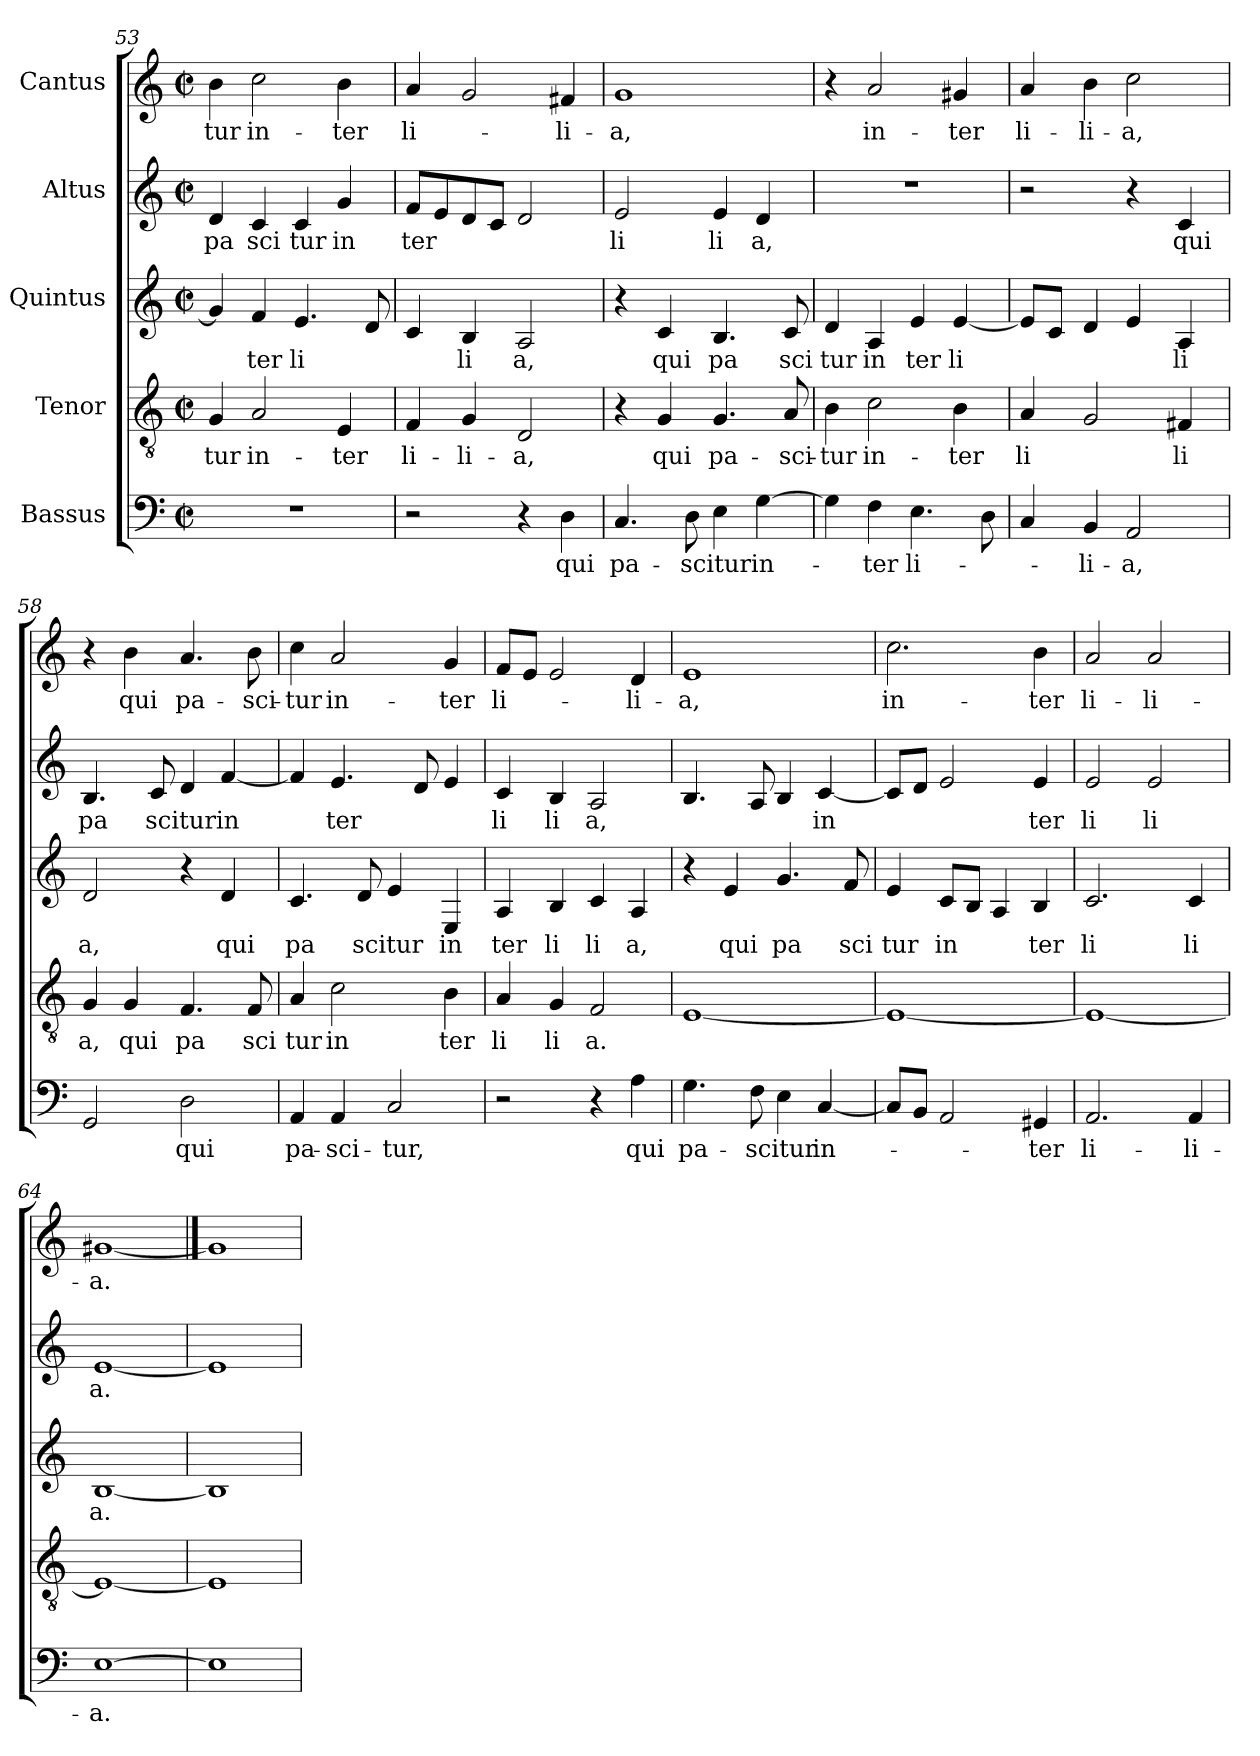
**kern	**text	**kern	**text	**kern	**text	**kern	**text	**kern	**text
*part5	*part5	*part4	*part4	*part3	*part3	*part2	*part2	*part1	*part1
*staff5	*staff5	*staff4	*staff4	*staff3	*staff3	*staff2	*staff2	*staff1	*staff1
*I"Bassus	*	*I"Tenor	*	*I"Quintus	*	*I"Altus	*	*I"Cantus	*
*clefF4	*	*clefGv2	*	*clefG2	*	*clefG2	*	*clefG2	*
*M2/2	*	*M2/2	*	*M2/2	*	*M2/2	*	*M2/2	*
*met(c|)	*	*met(c|)	*	*met(c|)	*	*met(c|)	*	*met(c|)	*
=53	=53	=53	=53	=53	=53	=53	=53	=53	=53
!	!	!	!LO:LY:b:cj	!	!	!	!LO:LY:b:cj	!	!LO:LY:b:cj
1r	.	4G/	-tur	4g/]	.	4d/	pa	4b\	-tur
!	!	!	!LO:LY:b:cj	!	!LO:LY:b:cj	!	!LO:LY:b:cj	!	!LO:LY:b:cj
.	.	2A/	in-	4f/	ter	4c/	sci	2cc\	in-
!	!	!	!	!	!LO:LY:b:cj	!	!LO:LY:b:cj	!	!
.	.	.	.	4.e/	li	4c/	tur	.	.
!	!	!	!LO:LY:b:cj	!	!	!	!LO:LY:b:cj	!	!LO:LY:b:cj
.	.	4E/	-ter	.	.	4g/	in	4b\	-ter
.	.	.	.	8d/	.	.	.	.	.
=54	=54	=54	=54	=54	=54	=54	=54	=54	=54
!	!	!	!LO:LY:b:cj	!	!	!	!LO:LY:b	!	!LO:LY:b:cj
2r	.	4F/	li-	4c/	.	8f/L	ter	4a/	li-
.	.	.	.	.	.	8e/	.	.	.
!	!	!	!LO:LY:b:cj	!	!LO:LY:b:cj	!	!	!	!
.	.	4G/	-li-	4B/	li	8d/	.	2g/	.
.	.	.	.	.	.	8c/J	.	.	.
!	!	!	!LO:LY:b:cj	!	!LO:LY:b:cj	!	!	!	!
4r	.	2D/	-a,	2A/	a,	2d/	.	.	.
!	!LO:LY:b:cj	!	!	!	!	!	!	!	!LO:LY:b:cj
4D\	qui	.	.	.	.	.	.	4f#X/	-li-
=55	=55	=55	=55	=55	=55	=55	=55	=55	=55
!	!LO:LY:b:cj	!	!	!	!	!	!LO:LY:b:cj	!	!LO:LY:b:cj
4.C/	pa-	4r	.	4r	.	2e/	li	1g	-a,
!	!	!	!LO:LY:b:cj	!	!LO:LY:b:cj	!	!	!	!
.	.	4G/	qui	4c/	qui	.	.	.	.
!	!LO:LY:b	!	!	!	!	!	!	!	!
8D\	-scitur	.	.	.	.	.	.	.	.
!	!	!	!LO:LY:b:cj	!	!LO:LY:b:cj	!	!LO:LY:b:cj	!	!
4E\	.	4.G/	pa-	4.B/	pa	4e/	li	.	.
!	!LO:LY:b:cj	!	!	!	!	!	!LO:LY:b:cj	!	!
[>4G\	in-	.	.	.	.	4d/	a,	.	.
!	!	!	!LO:LY:b:cj	!	!LO:LY:b:cj	!	!	!	!
.	.	8A/	-sci-	8c/	sci	.	.	.	.
=56	=56	=56	=56	=56	=56	=56	=56	=56	=56
!	!	!	!LO:LY:b:cj	!	!LO:LY:b:cj	!	!	!	!
4G\]	.	4B\	-tur	4d/	tur	1r	.	4r	.
!	!LO:LY:b:cj	!	!LO:LY:b:cj	!	!LO:LY:b:cj	!	!	!	!LO:LY:b:cj
4F\	-ter	2c\	in-	4A/	in	.	.	2a/	in-
!	!LO:LY:b:cj	!	!	!	!LO:LY:b:cj	!	!	!	!
4.E\	li-	.	.	4e/	ter	.	.	.	.
!	!	!	!LO:LY:b:cj	!	!LO:LY:b:cj	!	!	!	!LO:LY:b:cj
.	.	4B\	-ter	[>4e/	li	.	.	4g#X/	-ter
8D\	.	.	.	.	.	.	.	.	.
!!LO:LB:g=z
=57	=57	=57	=57	=57	=57	=57	=57	=57	=57
!	!	!	!LO:LY:b:cj	!	!	!	!	!	!LO:LY:b:cj
*	*	*^	*	*	*	*	*	*	*
4C/	.	4A/	8..ryy	li	8e/L]	.	2r	.	4a/	li-
.	.	.	.	.	8c/J	.	.	.	.	.
.	.	.	2ryy	.	.	.	.	.	.	.
!	!LO:LY:b:cj	!	!	!	!	!	!	!	!	!LO:LY:b:cj
4BB/	-li-	2G/	.	.	4d/	.	.	.	4b\	-li-
!	!LO:LY:b:cj	!	!	!	!	!	!	!	!	!LO:LY:b:cj
2AA/	-a,	.	.	.	4e/	.	4r	.	2cc\	-a,
.	.	.	4ryy	.	.	.	.	.	.	.
!	!	!	!	!LO:LY:b:cj	!	!LO:LY:b:cj	!	!LO:LY:b:cj	!	!
.	.	4F#X/	.	li	4A/	li	4c/	qui	.	.
.	.	.	32ryy	.	.	.	.	.	.	.
=58	=58	=58	=58	=58	=58	=58	=58	=58	=58	=58
!	!	!	!	!LO:LY:b:cj	!	!LO:LY:b:cj	!	!LO:LY:b:cj	!	!
*	*	*v	*v	*	*	*	*	*	*	*
2GG/	.	4G/	a,	2d/	a,	4.B/	pa	4r	.
!	!	!	!LO:LY:b:cj	!	!	!	!	!	!LO:LY:b:cj
.	.	4G/	qui	.	.	.	.	4b\	qui
!	!	!	!	!	!	!	!LO:LY:b	!	!
.	.	.	.	.	.	8c/	scitur	.	.
!	!LO:LY:b:cj	!	!LO:LY:b:cj	!	!	!	!	!	!LO:LY:b:cj
2D\	qui	4.F/	pa	4r	.	4d/	.	4.a/	pa-
!	!	!	!	!	!LO:LY:b:cj	!	!LO:LY:b:cj	!	!
.	.	.	.	4d/	qui	[<4f/	in	.	.
!	!	!	!LO:LY:b:cj	!	!	!	!	!	!LO:LY:b:cj
.	.	8F/	sci	.	.	.	.	8b\	-sci-
=59	=59	=59	=59	=59	=59	=59	=59	=59	=59
!	!LO:LY:b:cj	!	!LO:LY:b:cj	!	!LO:LY:b:cj	!	!	!	!LO:LY:b:cj
4AA/	pa-	4A/	tur	4.c/	pa	4f/]	.	4cc\	-tur
!	!LO:LY:b:cj	!	!LO:LY:b:cj	!	!	!	!LO:LY:b	!	!LO:LY:b:cj
4AA/	-sci-	2c\	in	.	.	4.e/	ter	2a/	in-
!	!	!	!	!	!LO:LY:b	!	!	!	!
.	.	.	.	8d/	scitur	.	.	.	.
!	!LO:LY:b:cj	!	!	!	!	!	!	!	!
2C/	-tur,	.	.	4e/	.	.	.	.	.
.	.	.	.	.	.	8d/	.	.	.
!	!	!	!LO:LY:b:cj	!	!LO:LY:b:cj	!	!	!	!LO:LY:b:cj
.	.	4B\	ter	4E/	in	4e/	.	4g/	-ter
=60	=60	=60	=60	=60	=60	=60	=60	=60	=60
!	!	!	!LO:LY:b:cj	!	!LO:LY:b:cj	!	!LO:LY:b:cj	!	!LO:LY:b:cj
2r	.	4A/	li	4A/	ter	4c/	li	8f/L	li-
.	.	.	.	.	.	.	.	8e/J	.
!	!	!	!LO:LY:b:cj	!	!LO:LY:b:cj	!	!LO:LY:b:cj	!	!
.	.	4G/	li	4B/	li	4B/	li	2e/	.
!	!	!	!LO:LY:b:cj	!	!LO:LY:b:cj	!	!LO:LY:b:cj	!	!
4r	.	2F/	a.	4c/	li	2A/	a,	.	.
!	!LO:LY:b:cj	!	!	!	!LO:LY:b:cj	!	!	!	!LO:LY:b:cj
4A\	qui	.	.	4A/	a,	.	.	4d/	-li-
=61	=61	=61	=61	=61	=61	=61	=61	=61	=61
!	!LO:LY:b:cj	!	!	!	!	!	!	!	!LO:LY:b:cj
4.G\	pa-	[<1E	.	4r	.	4.B/	.	1e	-a,
!	!	!	!	!	!LO:LY:b:cj	!	!	!	!
.	.	.	.	4e/	qui	.	.	.	.
!	!LO:LY:b	!	!	!	!	!	!	!	!
8F\	-scitur	.	.	.	.	8A/	.	.	.
!	!	!	!	!	!LO:LY:b:cj	!	!	!	!
4E\	.	.	.	4.g/	pa	4B/	.	.	.
!	!LO:LY:b:cj	!	!	!	!	!	!LO:LY:b:cj	!	!
[<4C/	in-	.	.	.	.	[<4c/	in	.	.
!	!	!	!	!	!LO:LY:b:cj	!	!	!	!
.	.	.	.	8f/	sci	.	.	.	.
=62	=62	=62	=62	=62	=62	=62	=62	=62	=62
!	!	!	!	!	!LO:LY:b:cj	!	!	!	!LO:LY:b:cj
8C/L]	.	1E_<	.	4e/	tur	8c/L]	.	2.cc\	in-
8BB/J	.	.	.	.	.	8d/J	.	.	.
!	!	!	!	!	!LO:LY:b:cj	!	!	!	!
2AA/	.	.	.	8c/L	in	2e/	.	.	.
.	.	.	.	8B/J	.	.	.	.	.
.	.	.	.	4A/	.	.	.	.	.
!	!LO:LY:b:cj	!	!	!	!LO:LY:b:cj	!	!LO:LY:b:cj	!	!LO:LY:b:cj
4GG#X/	-ter	.	.	4B/	ter	4e/	ter	4b\	-ter
=63	=63	=63	=63	=63	=63	=63	=63	=63	=63
!	!LO:LY:b:cj	!	!	!	!LO:LY:b:cj	!	!LO:LY:b:cj	!	!LO:LY:b:cj
2.AA/	li-	1E_<	.	2.c/	li	2e/	li	2a/	li-
!	!	!	!	!	!	!	!LO:LY:b:cj	!	!LO:LY:b:cj
.	.	.	.	.	.	2e/	li	2a/	-li-
!	!LO:LY:b:cj	!	!	!	!LO:LY:b:cj	!	!	!	!
4AA/	-li-	.	.	4c/	li	.	.	.	.
=64	=64	=64	=64	=64	=64	=64	=64	=64	=64
!	!LO:LY:b:cj	!	!	!	!LO:LY:b:cj	!	!LO:LY:b:cj	!	!LO:LY:b:cj
[1E	-a.	1E_	.	[1B	a.	[1e	a.	[1g#X	-a.
=65	==65	=65	==65	=65	==65	=65	==65	==65	==65
1E]	.	1E]	.	1B]	.	1e]	.	1g#]	.
=	=	=	=	=	=	=	=	=	=
*-	*-	*-	*-	*-	*-	*-	*-	*-	*-
